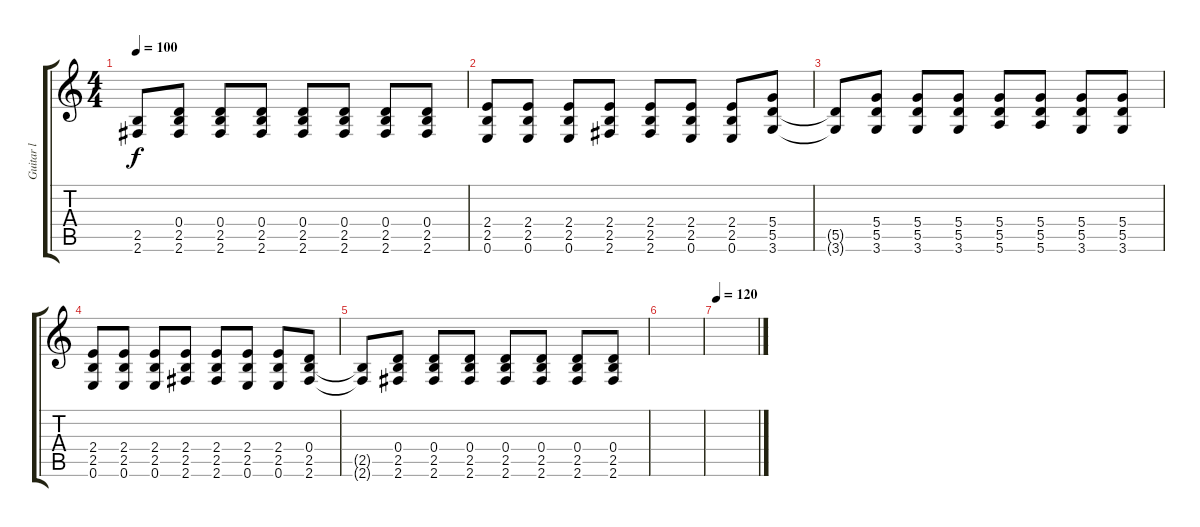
\track ("Guitar l" "Guitar l") {instrument distortionguitar}
\staff {score tabs}
\tuning (E4 B3 G3 D3 A2 E2) {hide}
\ts (4 4)
\tempo 100
\clef g2
\ks c
(2.5{t} 2.6{t}).8{dy f} (0.4 2.5 2.6).8 (0.4 2.5 2.6).8 (0.4 2.5 2.6).8 (0.4 2.5 2.6).8 (0.4 2.5 2.6).8 (0.4 2.5 2.6).8 (0.4 2.5 2.6).8 |
(2.4 2.5 0.6).8{volume 0} (2.4 2.5 0.6).8 (2.4 2.5 0.6).8 (2.4 2.5 2.6).8 (2.4 2.5 2.6).8 (2.4 2.5 0.6).8 (2.4 2.5 0.6).8 (5.4 5.5 3.6).8 |
(5.5{t} 3.6{t}).8 (5.4 5.5 3.6).8 (5.4 5.5 3.6).8 (5.4 5.5 3.6).8 (5.4 5.5 5.6).8 (5.4 5.5 5.6).8 (5.4 5.5 3.6).8 (5.4 5.5 3.6).8 |
(2.4 2.5 0.6).8 (2.4 2.5 0.6).8 (2.4 2.5 0.6).8 (2.4 2.5 2.6).8 (2.4 2.5 2.6).8 (2.4 2.5 0.6).8 (2.4 2.5 0.6).8 (0.4 2.5 2.6).8 |
(2.5{t} 2.6{t}).8 (0.4 2.5 2.6).8 (0.4 2.5 2.6).8 (0.4 2.5 2.6).8 (0.4 2.5 2.6).8 (0.4 2.5 2.6).8 (0.4 2.5 2.6).8 (0.4 2.5 2.6).8 |
|
\tempo 120
